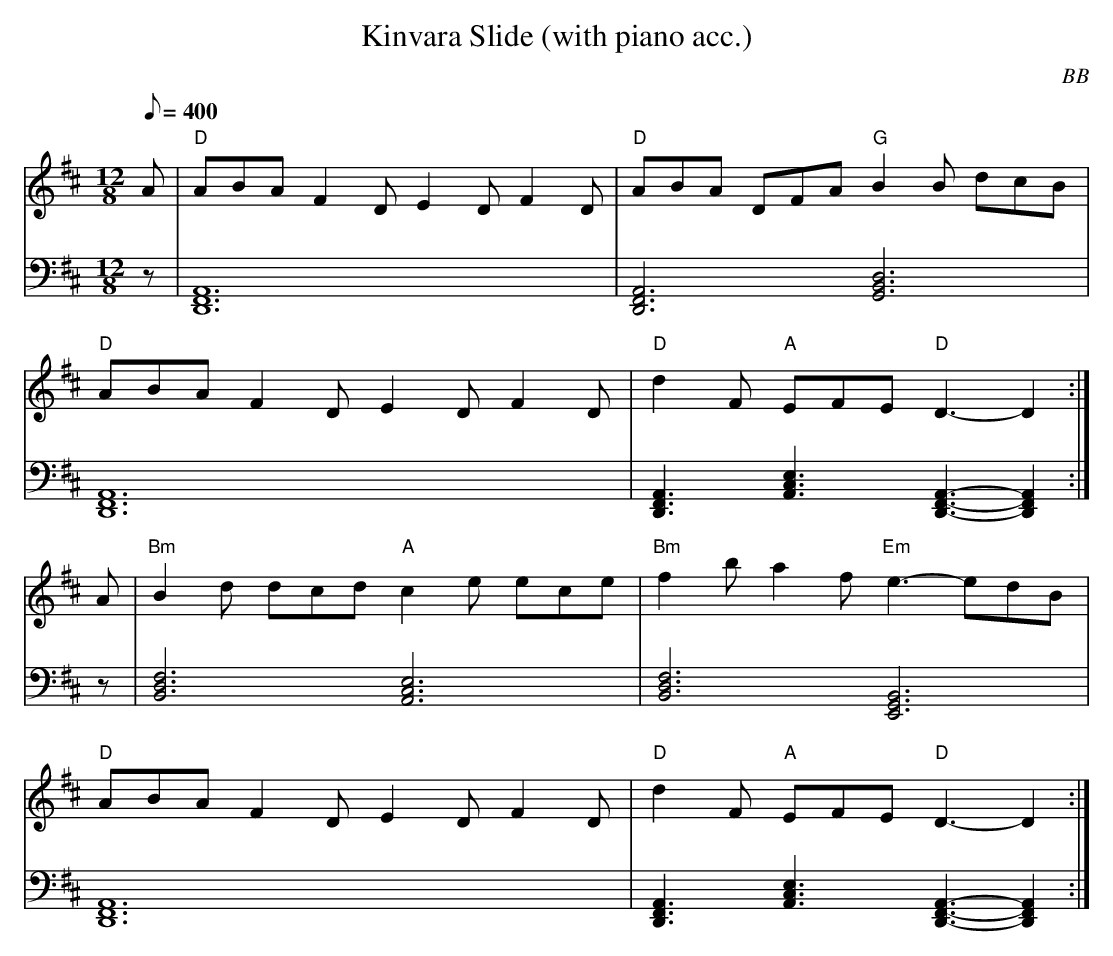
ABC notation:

X:1
T: Kinvara Slide (with piano acc.)
C: BB
M: 12/8
Q: 400
L: 1/8
V: 1 program 1 21 %acc
V: 2 volume=70 clef=bass m=D program 1 48
K: D
[V:1] A|"D"ABA F2 D E2 D F2 D|"D"ABA DFA "G"B2 B dcB|
[V:2] z|[D,12F,12A,12]|[D,6F,6A,6][G,6B,6D6]|
[V:1] "D"ABA F2 D E2 D F2 D|"D"d2 F "A"EFE "D"D3-D2 :|
[V:2] [D,12F,12A,12]|[D,3F,3A,3][A,3C3E3][D,3-F,3-A,3-][D,2F,2A,2]:|
[V:1] A|"Bm"B2 d dcd "A"c2 e ece|"Bm"f2 b a2 f "Em"e3-edB|
[V:2] z|[B,6D6F6][A,6C6E6]|[B,6D6F6][E,6G,6B,6]|
[V:1] "D"ABA F2 D E2 D F2 D|"D"d2 F "A"EFE "D"D3-D2 :|
[V:2] [D,12F,12A,12]|[D,3F,3A,3][A,3C3E3][D,3-F,3-A,3-][D,2F,2A,2]:|
